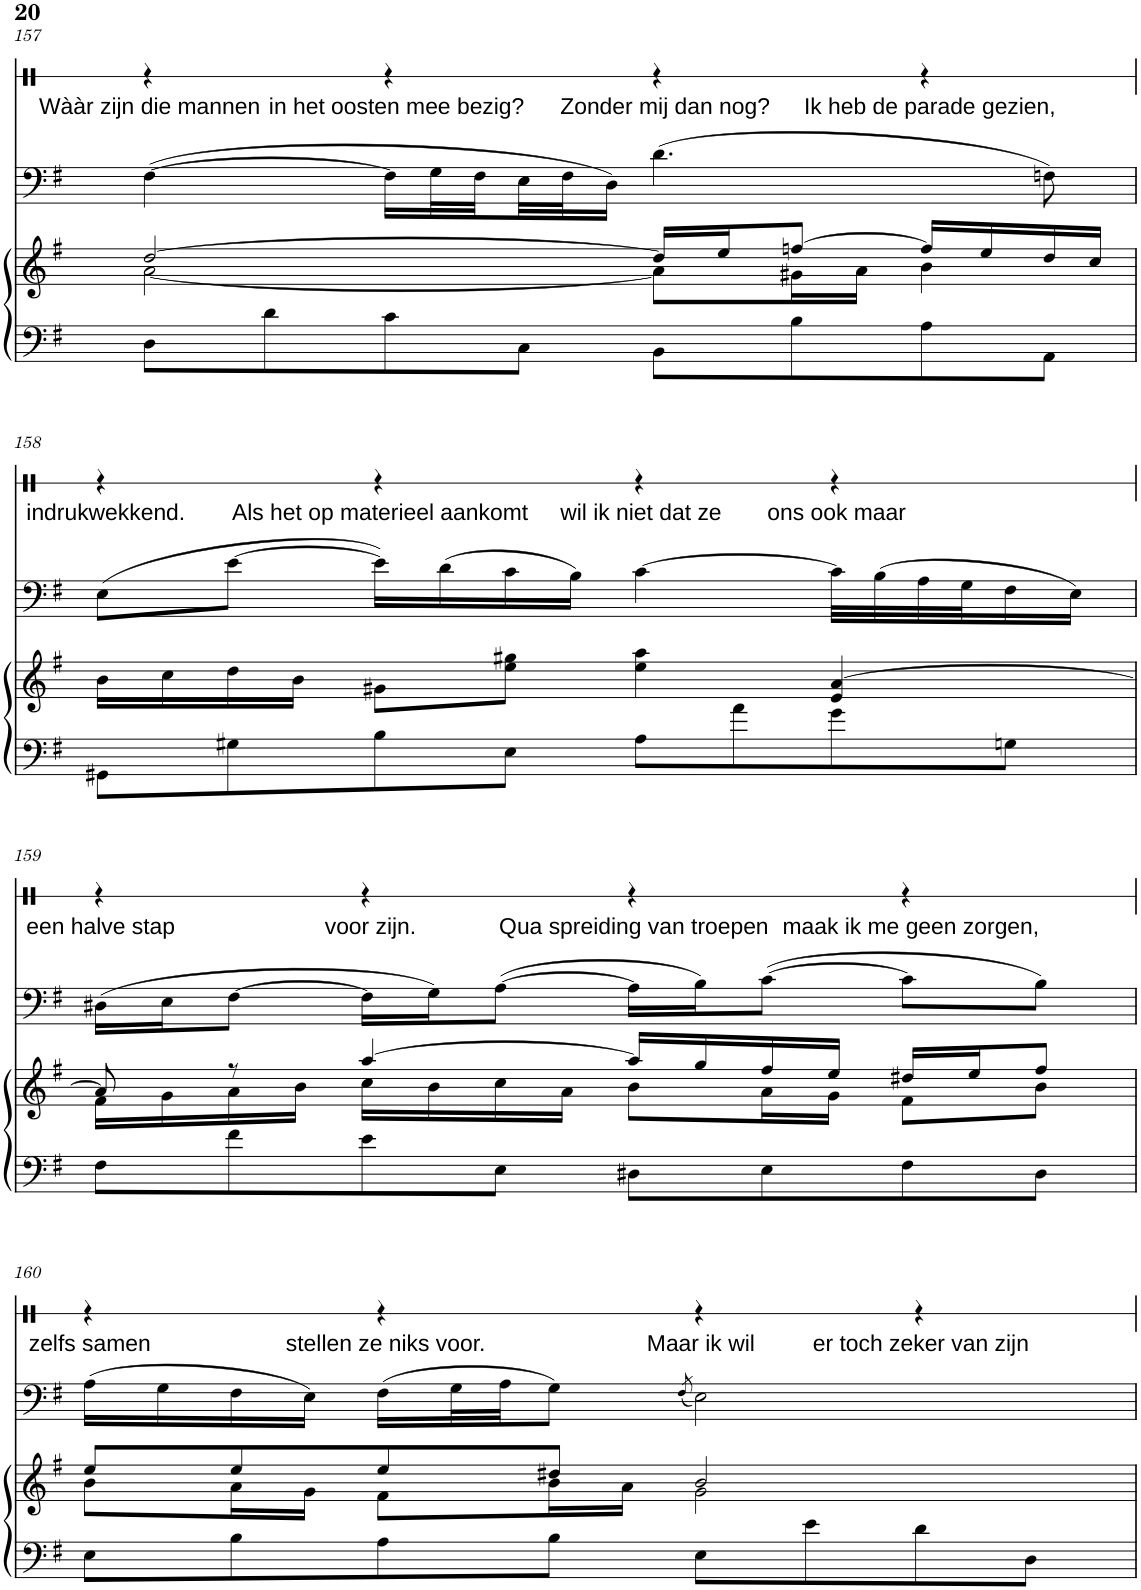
**kern	**kern	**kern	**kern	**text
*part3	*part3	*part2	*part1	*part1
*staff4	*staff3	*staff2	*staff1	*staff1
*I"Piano	*	*I"Cello	*I"Verteller	*
*I'Pno	*	*	*	*
!!LO:PB:g=z
*clefF4	*clefG2	*clefF4	*clefX	*
*k[f#]	*k[f#]	*k[f#]	*k[]	*
*M4/4	*M4/4	*M4/4	*M4/4	*
=157	=157	=157	=157	=157
*	*^	*	*	*
!	!	!	!	!	!LO:LY:b
8D\L	[2dd/	[2a\	([4F#\	4r	Wààr zijn die mannen
8d\	.	.	.	.	.
!	!	!	!	!	!LO:LY:b
8c\	.	.	16F#\LL]	4r	in het oosten mee bezig?
.	.	.	32G\L	.	.
.	.	.	32F#\	.	.
8C\J	.	.	32E\	.	.
.	.	.	32F#\J	.	.
.	.	.	16D\JJ)	.	.
!	!	!	!	!	!LO:LY:b
8BB\L	16dd/LL]	8a\L]	(4.d\	4r	Zonder mij dan nog?
.	16ee/J	.	.	.	.
8B\	[8ffn/J	16g#X\L	.	.	.
.	.	16a\JJ	.	.	.
!	!	!	!	!	!LO:LY:b
8A\	16ff/LL]	4b\	.	4r	Ik heb de parade gezien,
.	16ee/	.	.	.	.
8AA\J	16dd/	.	8Fn\)	.	.
.	16cc/JJ	.	.	.	.
*	*v	*v	*	*	*
!!LO:LB:g=z
=158	=158	=158	=158	=158
!	!	!	!	!LO:LY:b
8GG#X\L	16b\LL	(8E\L	4r	indrukwekkend.
.	16cc\	.	.	.
8G#X\	16dd\	[8e\J	.	.
.	16b\JJ	.	.	.
!	!	!	!	!LO:LY:b
8B\	8g#X\L	16e\LL])	4r	Als het op materieel aankomt
.	.	(16d\	.	.
8E\J	8ee\ 8gg#X\J	16c\	.	.
.	.	16B\JJ)	.	.
!	!	!	!	!LO:LY:b
8A\L	4ee\ 4aa\	[4c\	4r	wil ik niet dat ze
8a\	.	.	.	.
!	!	!	!	!LO:LY:b
8g\	4e/ [4a/	32c\LLL]	4r	ons ook maar
.	.	(32B\	.	.
.	.	32A\	.	.
.	.	32G\J	.	.
8Gn\J	.	16F#\	.	.
.	.	16E\JJ)	.	.
!!LO:LB:g=z
=159	=159	=159	=159	=159
*	*^	*	*	*
!	!	!	!	!	!LO:LY:b
8F#\L	8a/]	16f#\LL	(16D#X\LL	4r	een halve stap
.	.	16g\	16E\J	.	.
8f#\	8r	16a\	[8F#\J	.	.
.	.	16b\JJ	.	.	.
!	!	!	!	!	!LO:LY:b
8e\	[4aa/	16cc\LL	16F#\LL]	4r	voor zijn.
.	.	16b\	16G\J)	.	.
8E\J	.	16cc\	([8A\J	.	.
.	.	16a\JJ	.	.	.
!	!	!	!	!	!LO:LY:b
8D#X\L	16aa/LL]	8b\L	16A\LL]	4r	Qua spreiding van troepen
.	16gg/	.	16B\J)	.	.
8E\	16ff#/	16a\L	([8c\J	.	.
.	16ee/JJ	16g\JJ	.	.	.
!	!	!	!	!	!LO:LY:b
8F#\	16dd#X/LL	8f#\L	8c\L]	4r	maak ik me geen zorgen,
.	16ee/J	.	.	.	.
8D#\J	8ff#/J	8b\J	8B\J)	.	.
!!LO:LB:g=z
=160	=160	=160	=160	=160	=160
!	!	!	!	!	!LO:LY:b
8E\L	8ee/L	8b\L	(16A\LL	4r	zelfs samen
.	.	.	16G\	.	.
8B\	8ee/	16a\L	16F#\	.	.
.	.	16g\JJ	16E\JJ)	.	.
!	!	!	!	!	!LO:LY:b
8A\	8ee/	8f#\L	(16F#\LL	4r	stellen ze niks voor.
.	.	.	32G\L	.	.
.	.	.	32A\JJ	.	.
8B\J	8dd#X/J	16b\L	8G\J)	.	.
.	.	16a\JJ	.	.	.
.	.	.	(8qF#/	.	.
!	!	!	!	!	!LO:LY:b
8E\L	2b/	2g\	2E\)	4r	Maar ik wil
8e\	.	.	.	.	.
!	!	!	!	!	!LO:LY:b
8d\	.	.	.	4r	er toch zeker van zijn
8D\J	.	.	.	.	.
*	*v	*v	*	*	*
=	=	=	=	=
*-	*-	*-	*-	*-
